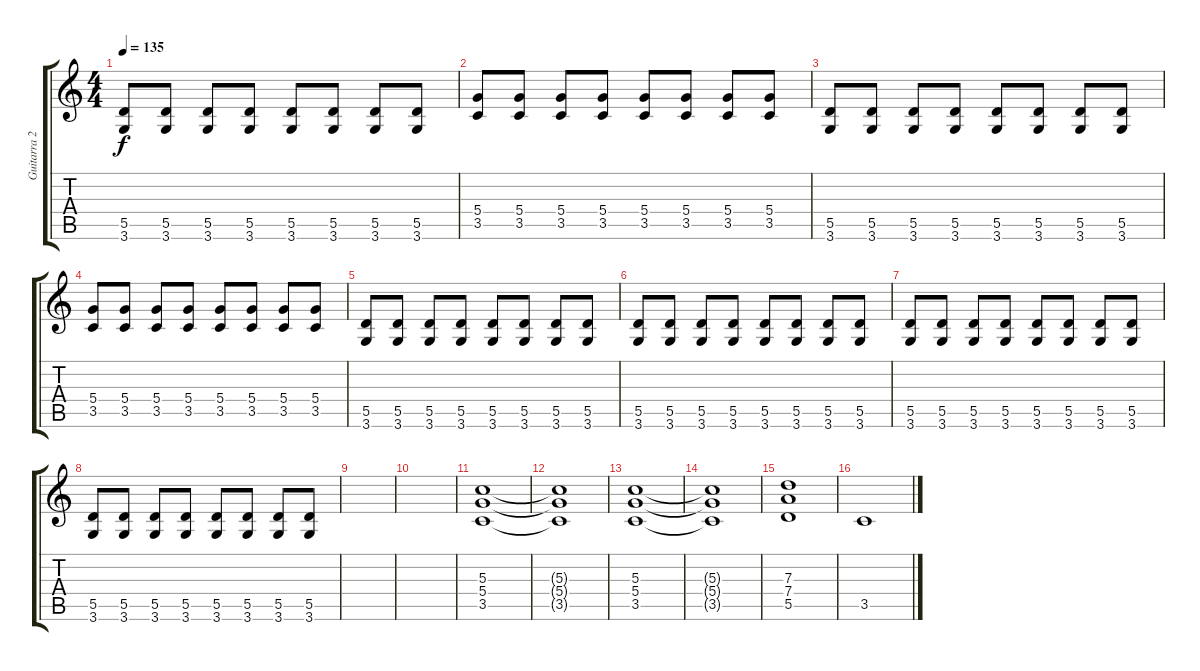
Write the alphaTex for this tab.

\track ("Guitarra 2" "Guitarra 2") {instrument overdrivenguitar}
\staff {score tabs}
\tuning (E4 B3 G3 D3 A2 E2) {hide}
\ts (4 4)
\tempo 135
\clef g2
\ks c
(5.5 3.6).8{dy f} (5.5 3.6).8 (5.5 3.6).8 (5.5 3.6).8 (5.5 3.6).8 (5.5 3.6).8 (5.5 3.6).8 (5.5 3.6).8 |
(5.4 3.5).8 (5.4 3.5).8 (5.4 3.5).8 (5.4 3.5).8 (5.4 3.5).8 (5.4 3.5).8 (5.4 3.5).8 (5.4 3.5).8 |
(5.5 3.6).8 (5.5 3.6).8 (5.5 3.6).8 (5.5 3.6).8 (5.5 3.6).8 (5.5 3.6).8 (5.5 3.6).8 (5.5 3.6).8 |
(5.4 3.5).8 (5.4 3.5).8 (5.4 3.5).8 (5.4 3.5).8 (5.4 3.5).8 (5.4 3.5).8 (5.4 3.5).8 (5.4 3.5).8 |
(5.5 3.6).8 (5.5 3.6).8 (5.5 3.6).8 (5.5 3.6).8 (5.5 3.6).8 (5.5 3.6).8 (5.5 3.6).8 (5.5 3.6).8 |
(5.5 3.6).8 (5.5 3.6).8 (5.5 3.6).8 (5.5 3.6).8 (5.5 3.6).8 (5.5 3.6).8 (5.5 3.6).8 (5.5 3.6).8 |
(5.5 3.6).8 (5.5 3.6).8 (5.5 3.6).8 (5.5 3.6).8 (5.5 3.6).8 (5.5 3.6).8 (5.5 3.6).8 (5.5 3.6).8 |
(5.5 3.6).8 (5.5 3.6).8 (5.5 3.6).8 (5.5 3.6).8 (5.5 3.6).8 (5.5 3.6).8 (5.5 3.6).8 (5.5 3.6).8 |
|
|
(5.3 5.4 3.5).1 |
(5.3{t} 5.4{t} 3.5{t}).1 |
(5.3 5.4 3.5).1 |
(5.3{t} 5.4{t} 3.5{t}).1 |
(7.3 7.4 5.5).1 |
3.5.1
